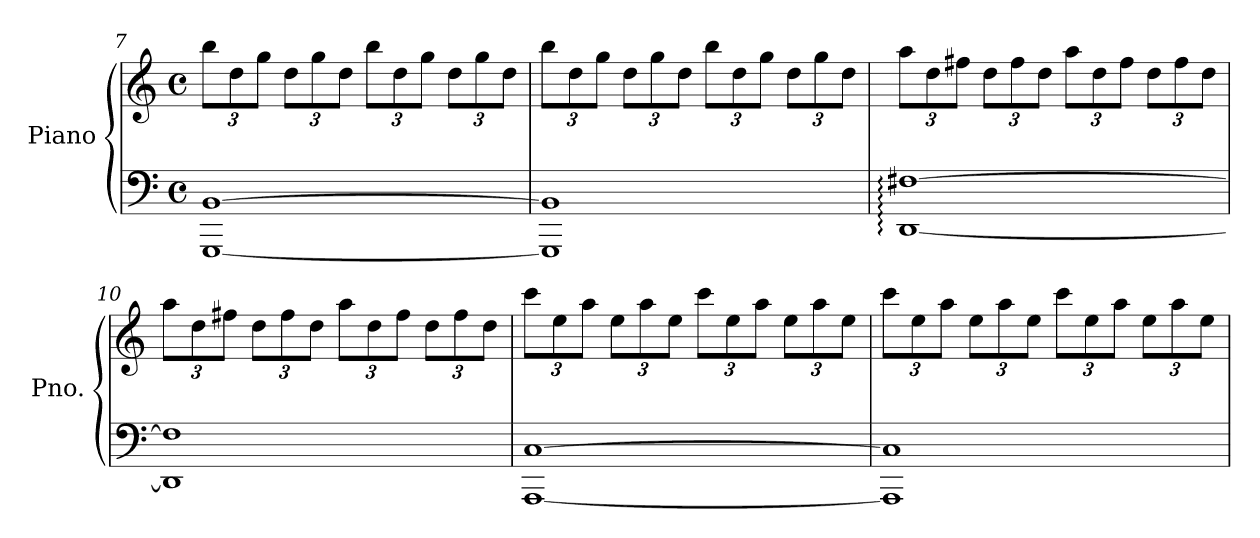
**kern	**kern
*part1	*part1
*staff2	*staff1
*I"Piano	*
*I'Pno.	*
!!LO:LB:g=z
*clefF4	*clefG2
*k[]	*k[]
*M4/4	*M4/4
*met(c)	*met(c)
*	*Xbrackettup
=7	=7
[1GGG [1BB	12bb\L
.	12dd\
.	12gg\J
.	12dd\L
.	12gg\
.	12dd\J
.	12bb\L
.	12dd\
.	12gg\J
.	12dd\L
.	12gg\
.	12dd\J
=8	=8
1GGG] 1BB]	12bb\L
.	12dd\
.	12gg\J
.	12dd\L
.	12gg\
.	12dd\J
.	12bb\L
.	12dd\
.	12gg\J
.	12dd\L
.	12gg\
.	12dd\J
=9	=9
[1DD: [1F#X:	12aa\L
.	12dd\
.	12ff#X\J
.	12dd\L
.	12ff#\
.	12dd\J
.	12aa\L
.	12dd\
.	12ff#\J
.	12dd\L
.	12ff#\
.	12dd\J
!!LO:LB:g=z
=10	=10
1DD] 1F#]	12aa\L
.	12dd\
.	12ff#X\J
.	12dd\L
.	12ff#\
.	12dd\J
.	12aa\L
.	12dd\
.	12ff#\J
.	12dd\L
.	12ff#\
.	12dd\J
=11	=11
[1AAA [1C	12ccc\L
.	12ee\
.	12aa\J
.	12ee\L
.	12aa\
.	12ee\J
.	12ccc\L
.	12ee\
.	12aa\J
.	12ee\L
.	12aa\
.	12ee\J
=12	=12
1AAA] 1C]	12ccc\L
.	12ee\
.	12aa\J
.	12ee\L
.	12aa\
.	12ee\J
.	12ccc\L
.	12ee\
.	12aa\J
.	12ee\L
.	12aa\
.	12ee\J
=	=
*-	*-
